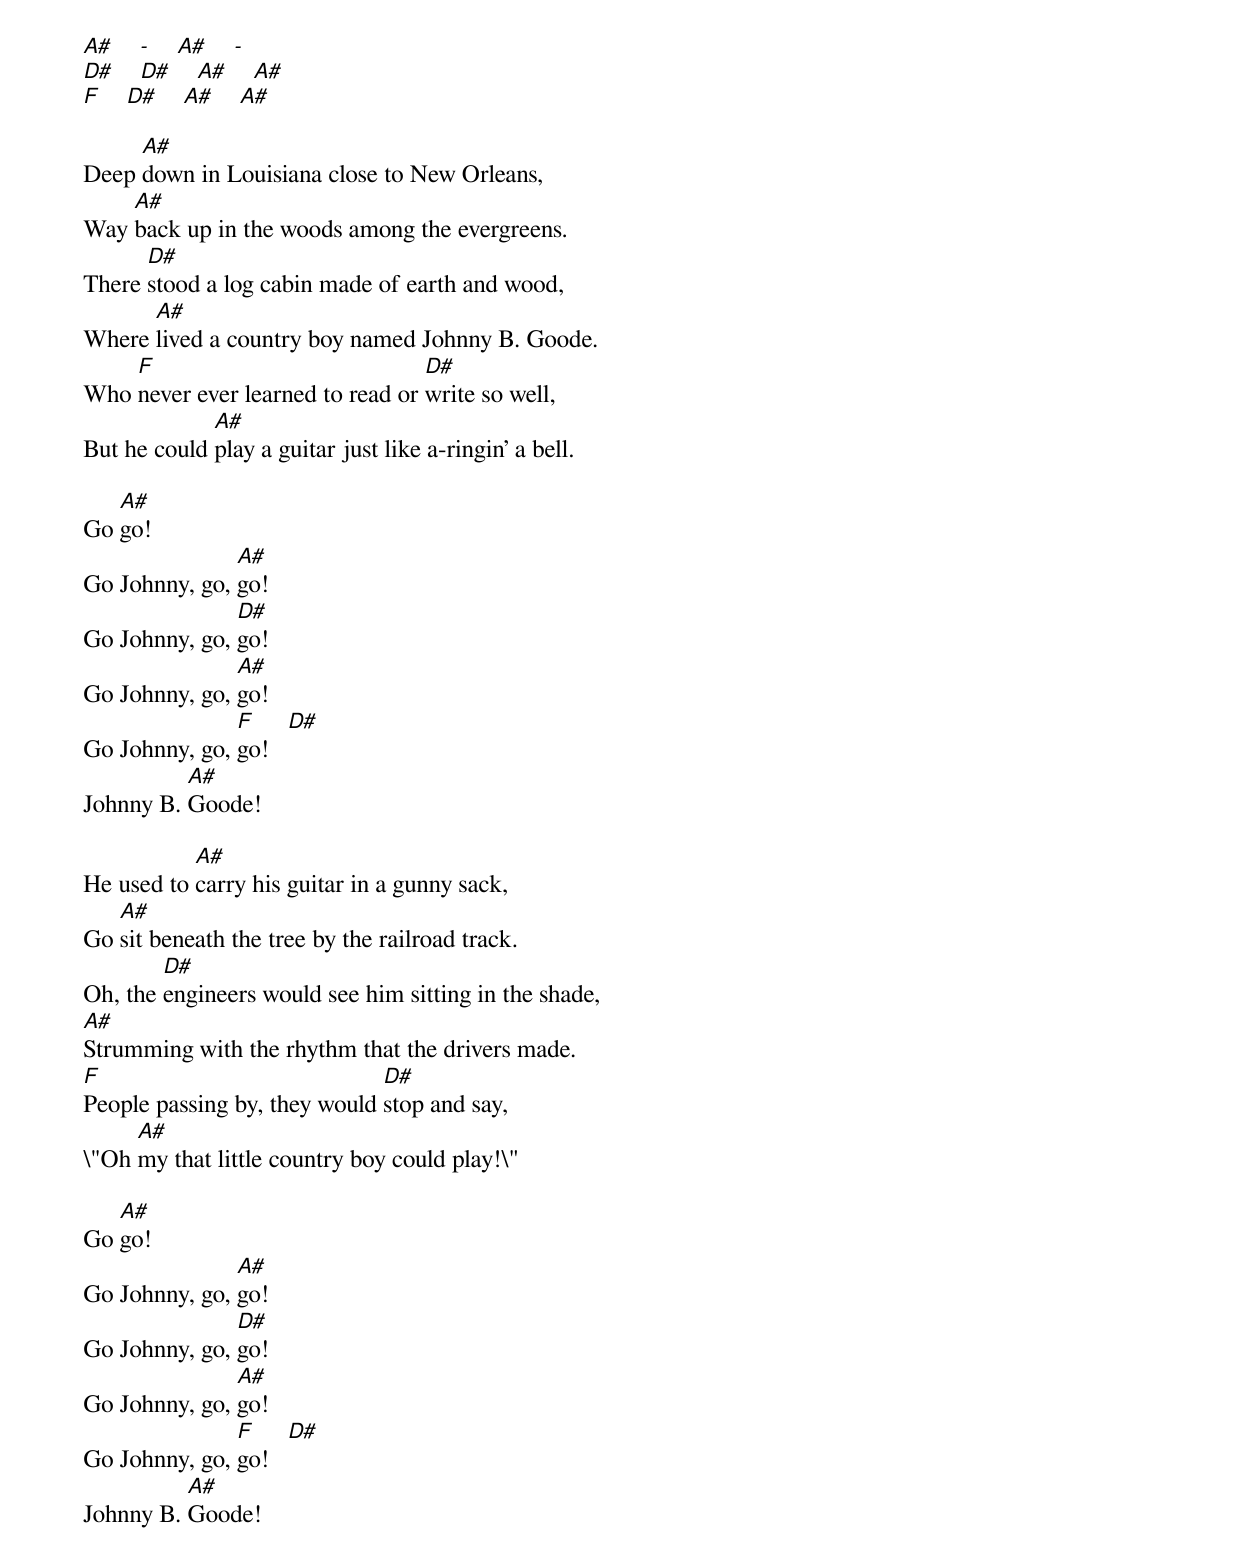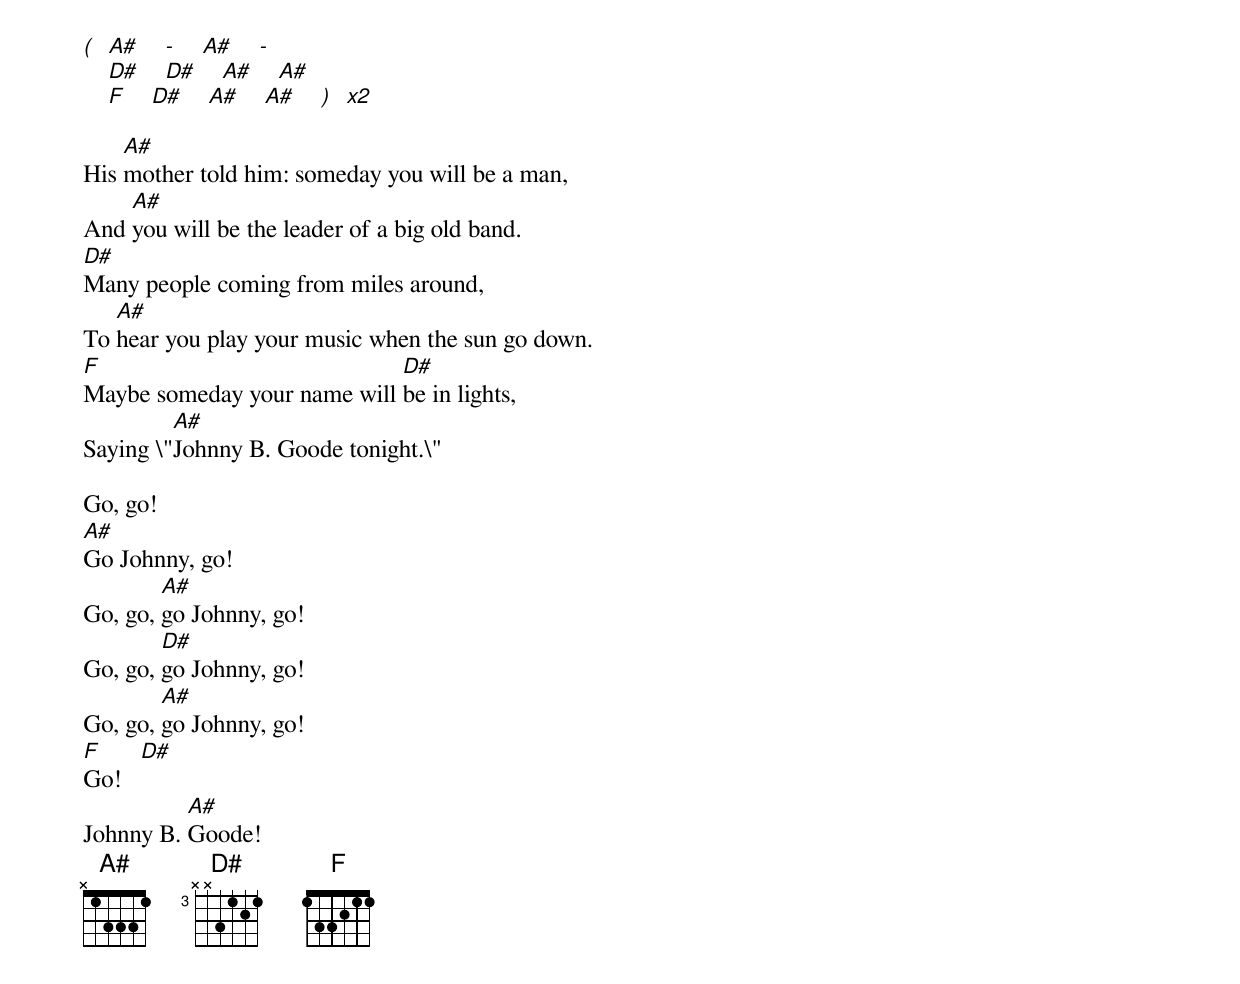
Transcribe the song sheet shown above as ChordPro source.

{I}
[A#]    [-]    [A#]    [-]
[D#]    [D#]    [A#]    [A#]
[F]    [D#]    [A#]    [A#]

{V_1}
Deep [A#]down in Louisiana close to New Orleans,
Way [A#]back up in the woods among the evergreens.
There [D#]stood a log cabin made of earth and wood,
Where [A#]lived a country boy named Johnny B. Goode.
Who [F]never ever learned to read or [D#]write so well,
But he could [A#]play a guitar just like a-ringin' a bell.

{C}
Go [A#]go!
Go Johnny, go, [A#]go!
Go Johnny, go, [D#]go!
Go Johnny, go, [A#]go!
Go Johnny, go, [F]go!   [D#]
Johnny B. [A#]Goode!

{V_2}
He used to [A#]carry his guitar in a gunny sack,
Go [A#]sit beneath the tree by the railroad track.
Oh, the [D#]engineers would see him sitting in the shade,
[A#]Strumming with the rhythm that the drivers made.
[F]People passing by, they would [D#]stop and say,
\"Oh [A#]my that little country boy could play!\"

{C}
Go [A#]go!
Go Johnny, go, [A#]go!
Go Johnny, go, [D#]go!
Go Johnny, go, [A#]go!
Go Johnny, go, [F]go!   [D#]
Johnny B. [A#]Goode!

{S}
[(]  [A#]    [-]    [A#]    [-]
    [D#]    [D#]    [A#]    [A#]
    [F]    [D#]    [A#]    [A#]    [)]  [x2]

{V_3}
His [A#]mother told him: someday you will be a man,
And [A#]you will be the leader of a big old band.
[D#]Many people coming from miles around,
To [A#]hear you play your music when the sun go down.
[F]Maybe someday your name will [D#]be in lights,
Saying \"[A#]Johnny B. Goode tonight.\"

{C}
Go, go!
[A#]Go Johnny, go!
Go, go, [A#]go Johnny, go!
Go, go, [D#]go Johnny, go!
Go, go, [A#]go Johnny, go!
[F]Go!   [D#]
Johnny B. [A#]Goode!
